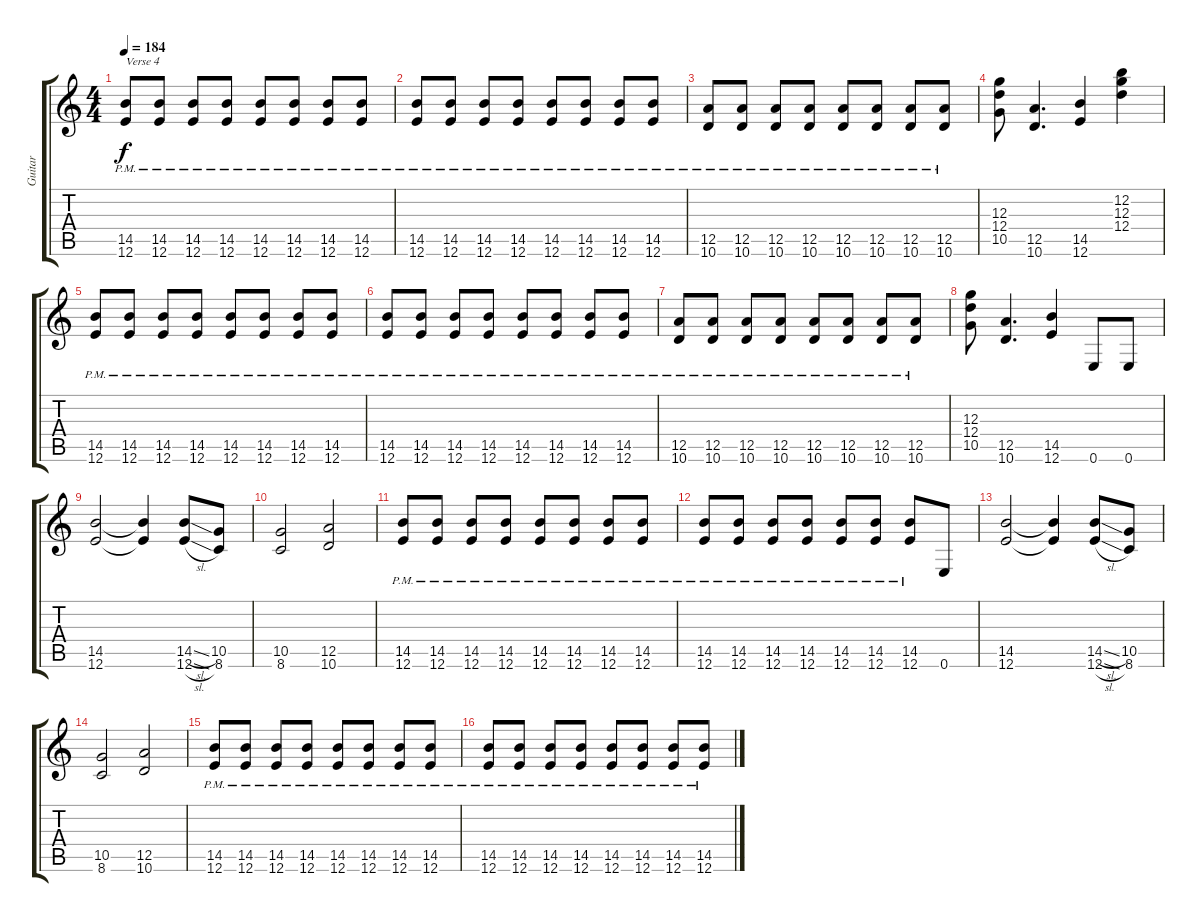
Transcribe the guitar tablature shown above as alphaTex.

\track ("Guitar" "Guitar") {instrument distortionguitar}
\staff {score tabs}
\tuning (E4 B3 G3 D3 A2 E2) {hide}
\ts (4 4)
\tempo 184
\clef g2
\ks c
(14.5{pm} 12.6).8{txt "Verse 4" dy f} (14.5{pm} 12.6).8 (14.5{pm} 12.6).8 (14.5{pm} 12.6).8 (14.5{pm} 12.6).8 (14.5{pm} 12.6).8 (14.5{pm} 12.6).8 (14.5{pm} 12.6).8 |
(14.5{pm} 12.6).8 (14.5{pm} 12.6).8 (14.5{pm} 12.6).8 (14.5{pm} 12.6).8 (14.5{pm} 12.6).8 (14.5{pm} 12.6).8 (14.5{pm} 12.6).8 (14.5{pm} 12.6).8 |
(12.5{pm} 10.6).8 (12.5{pm} 10.6).8 (12.5{pm} 10.6).8 (12.5{pm} 10.6).8 (12.5{pm} 10.6).8 (12.5{pm} 10.6).8 (12.5{pm} 10.6).8 (12.5{pm} 10.6).8 |
(12.3 12.4 10.5).8 (12.5 10.6).4{d} (14.5 12.6).4 (12.2 12.3 12.4).4 |
(14.5{pm} 12.6).8 (14.5{pm} 12.6).8 (14.5{pm} 12.6).8 (14.5{pm} 12.6).8 (14.5{pm} 12.6).8 (14.5{pm} 12.6).8 (14.5{pm} 12.6).8 (14.5{pm} 12.6).8 |
(14.5{pm} 12.6).8 (14.5{pm} 12.6).8 (14.5{pm} 12.6).8 (14.5{pm} 12.6).8 (14.5{pm} 12.6).8 (14.5{pm} 12.6).8 (14.5{pm} 12.6).8 (14.5{pm} 12.6).8 |
(12.5{pm} 10.6).8 (12.5{pm} 10.6).8 (12.5{pm} 10.6).8 (12.5{pm} 10.6).8 (12.5{pm} 10.6).8 (12.5{pm} 10.6).8 (12.5{pm} 10.6).8 (12.5{pm} 10.6).8 |
(12.3 12.4 10.5).8 (12.5 10.6).4{d} (14.5 12.6).4 0.6.8 0.6.8 |
(14.5 12.6).2 (14.5{t} 12.6{t}).4 (14.5{sl} 12.6{sl}).8 (10.5 8.6).8 |
(10.5 8.6).2 (12.5 10.6).2 |
(14.5{pm} 12.6).8 (14.5{pm} 12.6).8 (14.5{pm} 12.6).8 (14.5{pm} 12.6).8 (14.5{pm} 12.6).8 (14.5{pm} 12.6).8 (14.5{pm} 12.6).8 (14.5{pm} 12.6).8 |
(14.5{pm} 12.6).8 (14.5{pm} 12.6).8 (14.5{pm} 12.6).8 (14.5{pm} 12.6).8 (14.5{pm} 12.6).8 (14.5{pm} 12.6).8 (14.5{pm} 12.6).8 0.6.8 |
(14.5 12.6).2 (14.5{t} 12.6{t}).4 (14.5{sl} 12.6{sl}).8 (10.5 8.6).8 |
(10.5 8.6).2 (12.5 10.6).2 |
(14.5{pm} 12.6).8 (14.5{pm} 12.6).8 (14.5{pm} 12.6).8 (14.5{pm} 12.6).8 (14.5{pm} 12.6).8 (14.5{pm} 12.6).8 (14.5{pm} 12.6).8 (14.5{pm} 12.6).8 |
(14.5{pm} 12.6).8 (14.5{pm} 12.6).8 (14.5{pm} 12.6).8 (14.5{pm} 12.6).8 (14.5{pm} 12.6).8 (14.5{pm} 12.6).8 (14.5{pm} 12.6).8 (14.5{pm} 12.6).8
